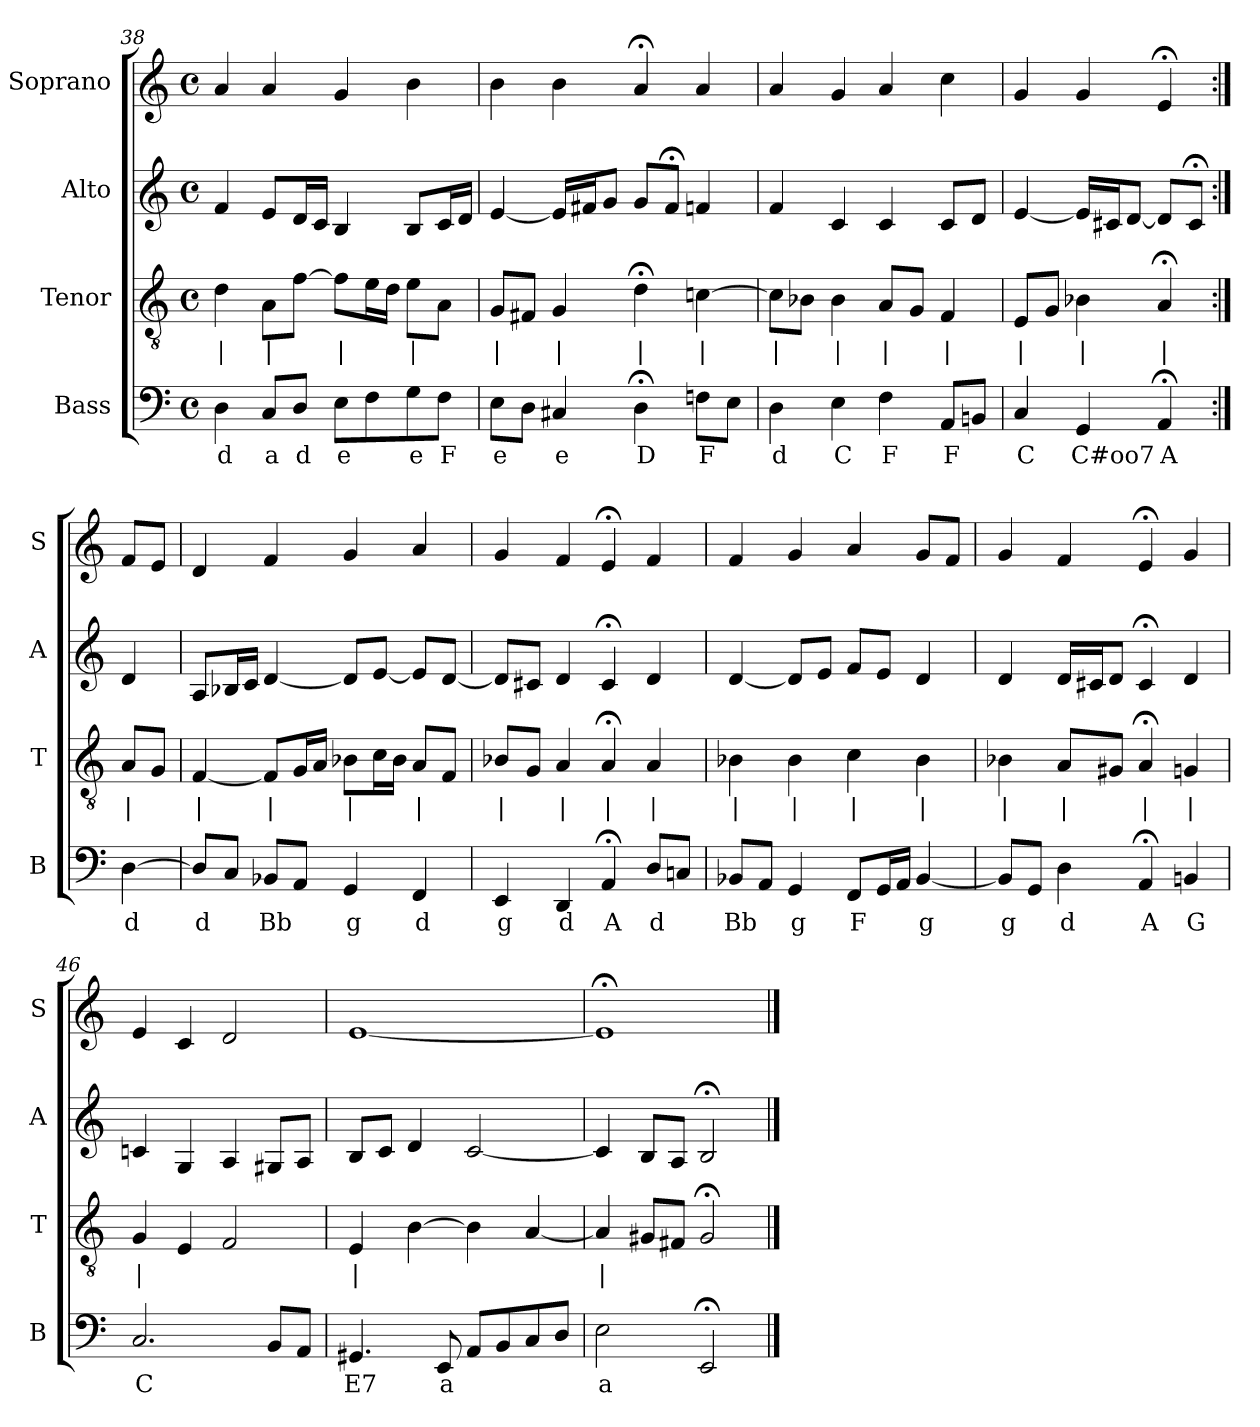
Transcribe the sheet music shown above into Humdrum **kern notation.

**kern	**text	**kern	**text	**kern	**kern
*part4	*part4	*part3	*part3	*part2	*part1
*staff4	*staff4	*staff3	*staff3	*staff2	*staff1
*I"Bass	*	*I"Tenor	*	*I"Alto	*I"Soprano
*I'B	*	*I'T	*	*I'A	*I'S
*clefF4	*	*clefGv2	*	*clefG2	*clefG2
*k[]	*	*k[]	*	*k[]	*k[]
*E:phr	*	*E:phr	*	*E:phr	*E:phr
*M4/4	*	*M4/4	*	*M4/4	*M4/4
*met(c)	*	*met(c)	*	*met(c)	*met(c)
=38	=38	=38	=38	=38	=38
4D	d	4d	|	4f	4a
8CL	a	8AL	|	8eL	4a
8DJ	d	[8fJ	.	16dL	.
.	.	.	.	16cJJ	.
8EL	e	8fL]	|	4B	4g
8F	.	16eL	.	.	.
.	.	16dJJ	.	.	.
8G	e	8eL	|	8BL	4b
8FJ	F	8AJ	.	16cL	.
.	.	.	.	16dJJ	.
=39	=39	=39	=39	=39	=39
8EL	e	8GL	|	[4e	4b
8DJ	.	8F#XJ	.	.	.
4C#X	e	4G	|	16eLL]	4b
.	.	.	.	16f#XJ	.
.	.	.	.	8gJ	.
4D;<	D	4d;<	|	8gL	4a;<
.	.	.	.	8f#;<J	.
8FnL	F	[4cn	|	4fn	4a
8EJ	.	.	.	.	.
=40	=40	=40	=40	=40	=40
4D	d	8cL]	|	4f	4a
.	.	8B-XJ	.	.	.
4E	C	4B-	|	4c	4g
4F	F	8AL	|	4c	4a
.	.	8GJ	.	.	.
8AAL	F	4F	|	8cL	4cc
8BBnJ	.	.	.	8dJ	.
=41	=41	=41	=41	=41	=41
4C	C	8EL	|	[4e	4g
.	.	8GJ	.	.	.
4GG	C#oo7	4B-X	|	16eLL]	4g
.	.	.	.	16c#XJ	.
.	.	.	.	[8dJ	.
4AA;<	A	4A;<	|	8dL]	4e;<
.	.	.	.	8c#;<J	.
=:|!	=:|!	=:|!	=:|!	=:|!	=:|!
[4D	d	8AL	|	4d	8fL
.	.	8GJ	.	.	8eJ
=42	=42	=42	=42	=42	=42
8DL]	d	[4F	|	8AL	4d
8CJ	.	.	.	16B-XL	.
.	.	.	.	16cJJ	.
8BB-XL	Bb	8FL]	|	[4d	4f
8AAJ	.	16GL	.	.	.
.	.	16AJJ	.	.	.
4GG	g	8B-XL	|	8dL]	4g
.	.	16cL	.	[8eJ	.
.	.	16B-JJ	.	.	.
4FF	d	8AL	|	8eL]	4a
.	.	8FJ	.	[8dJ	.
=43	=43	=43	=43	=43	=43
4EE	g	8B-XL	|	8dL]	4g
.	.	8GJ	.	8c#XJ	.
4DD	d	4A	|	4d	4f
4AA;<	A	4A;<	|	4c#;<	4e;<
8DL	d	4A	|	4d	4f
8CnJ	.	.	.	.	.
=44	=44	=44	=44	=44	=44
8BB-XL	Bb	4B-X	|	[4d	4f
8AAJ	.	.	.	.	.
4GG	g	4B-	|	8dL]	4g
.	.	.	.	8eJ	.
8FFL	F	4c	|	8fL	4a
16GGL	.	.	.	8eJ	.
16AAJJ	.	.	.	.	.
[4BB-	g	4B-	|	4d	8gL
.	.	.	.	.	8fJ
=45	=45	=45	=45	=45	=45
8BB-L]	g	4B-X	|	4d	4g
8GGJ	.	.	.	.	.
4D	d	8AL	|	16dLL	4f
.	.	.	.	16c#XJ	.
.	.	8G#XJ	.	8dJ	.
4AA;<	A	4A;<	|	4c#;<	4e;<
4BBn	G	4Gn	|	4d	4g
=46	=46	=46	=46	=46	=46
2.C	C	4G	|	4cn	4e
.	.	4E	.	4G	4c
.	.	2F	.	4A	2d
8BBL	.	.	.	8G#XL	.
8AAJ	.	.	.	8AJ	.
=47	=47	=47	=47	=47	=47
4.GG#X	E7	4E	|	8BL	[1e
.	.	.	.	8cJ	.
.	.	[4B	.	4d	.
8EE	a	.	.	.	.
8AAL	.	4B]	.	[2c	.
8BB	.	.	.	.	.
8C	.	[4A	.	.	.
8DJ	.	.	.	.	.
=48	=48	=48	=48	=48	=48
2E	a	4A]	|	4c]	1e;<]
.	.	8G#XL	.	8BL	.
.	.	8F#XJ	.	8AJ	.
2EE;<	.	2G#;<	.	2B;<	.
==	==	==	==	==	==
*-	*-	*-	*-	*-	*-
